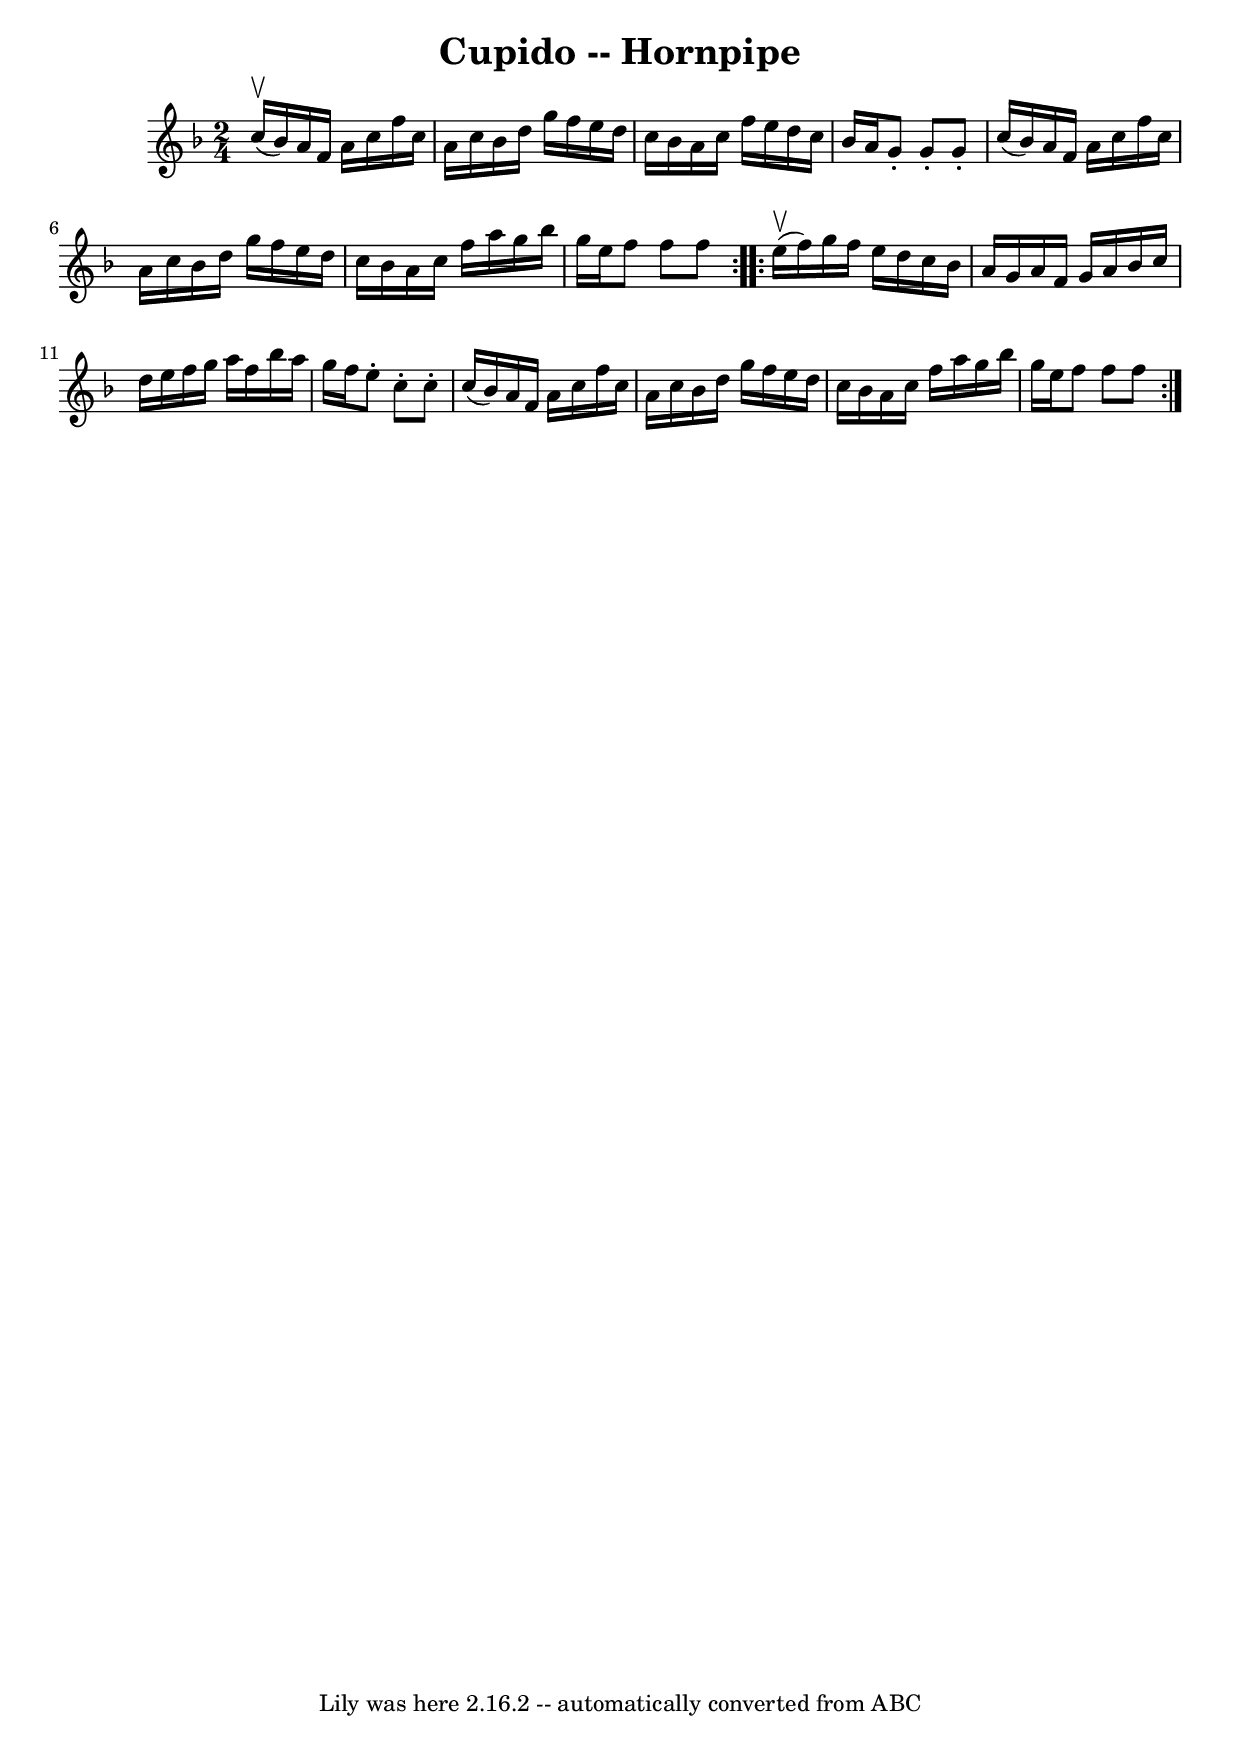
\version "2.7.40"
\include "Mammoth.ily"
\header {
	%% book = "Cole's 1000 Fiddle Tunes"
	crossRefNumber = "1"
	footnotes = ""
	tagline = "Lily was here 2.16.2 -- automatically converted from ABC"
	title = "Cupido -- Hornpipe"
}
voicedefault =  {


\repeat volta 2 {
\time 2/4 
\key f \major c''16 (^\upbow bes'16) |
 a'16 f'16 
 a'16 c''16 f''16 c''16 a'16 c''16  |
 bes'16 d''16 
 g''16 f''16 e''16 d''16 c''16 bes'16  |
 a'16    
c''16 f''16 e''16 d''16 c''16 bes'16 a'16  |
 g'8 -.  
 g'8 -. g'8 -. c''16 (bes'16) |
 a'16 f'16 a'16    
c''16 f''16 c''16 a'16 c''16  |
 bes'16 d''16 g''16   
 f''16 e''16 d''16 c''16 bes'16  |
 a'16 c''16 f''16  
 a''16 g''16 bes''16 g''16 e''16  |
 f''8 f''8 f''8  
}     \repeat volta 2 { e''16 (^\upbow f''16) |
 g''16    
f''16 e''16 d''16 c''16 bes'16 a'16 g'16  |
 a'16    
f'16 g'16 a'16 bes'16 c''16 d''16 e''16  |
 f''16    
g''16 a''16 f''16 bes''16 a''16 g''16 f''16  |
 e''8 
-. c''8 -. c''8 -. c''16 (bes'16) |
 a'16 f'16 a'16 
 c''16 f''16 c''16 a'16 c''16  |
 bes'16 d''16    
g''16 f''16 e''16 d''16 c''16 bes'16  |
 a'16 c''16   
 f''16 a''16 g''16 bes''16 g''16 e''16  |
 f''8 f''8  
 f''8  }   
}

\score{
    <<

	\context Staff="default"
	{
	    \voicedefault 
	}

    >>
	\layout {
	}
	\midi {}
}
